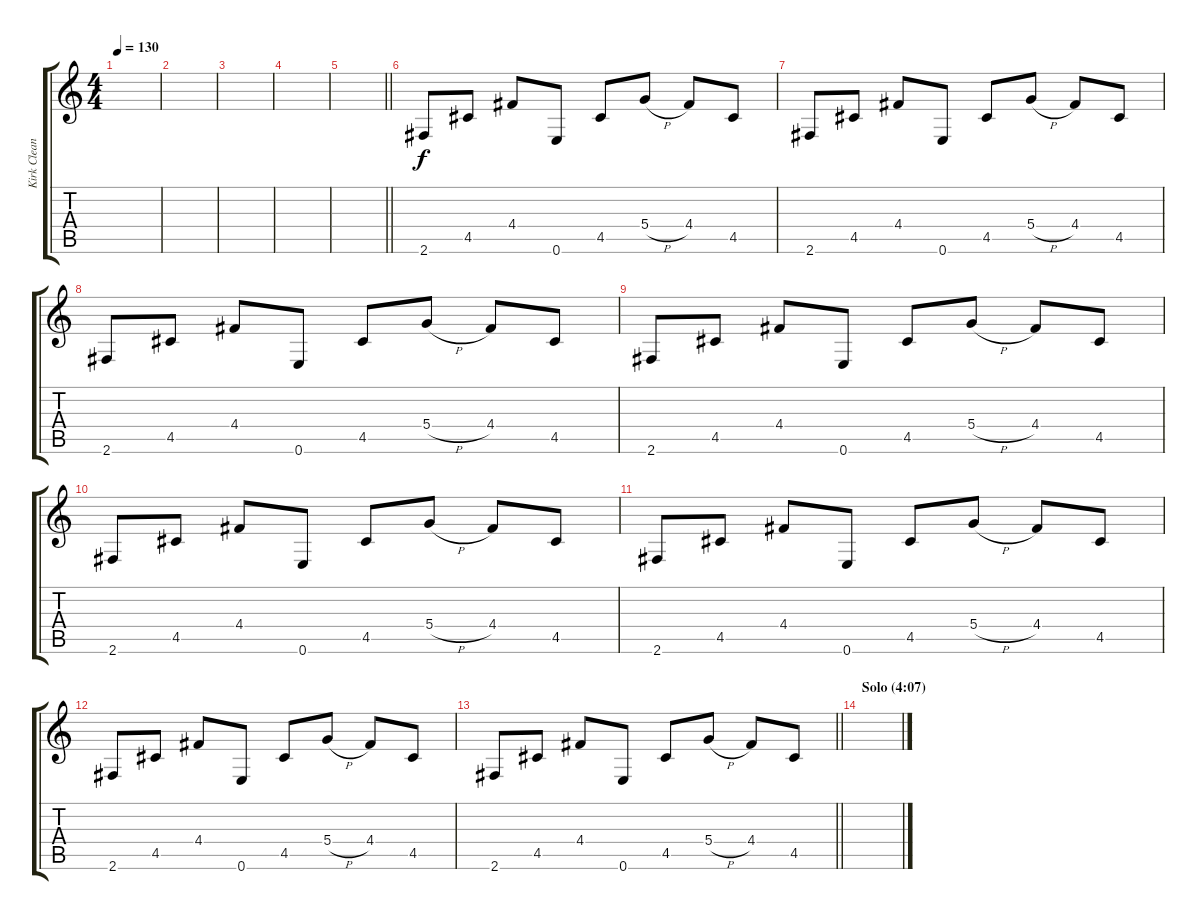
\track ("Kirk Clean" "Kirk Clean") {instrument electricguitarclean}
\staff {score tabs}
\tuning (E4 B3 G3 D3 A2 E2) {hide}
\ts (4 4)
\tempo 130
\clef g2
\ks c
|
|
|
|
\barLineRight lightlight
|
\section ("" "")
2.6.8 4.5.8 4.4.8 0.6.8 4.5.8 5.4{h}.8 4.4.8 4.5.8 |
2.6.8 4.5.8 4.4.8 0.6.8 4.5.8 5.4{h}.8 4.4.8 4.5.8 |
2.6.8 4.5.8 4.4.8 0.6.8 4.5.8 5.4{h}.8 4.4.8 4.5.8 |
2.6.8 4.5.8 4.4.8 0.6.8 4.5.8 5.4{h}.8 4.4.8 4.5.8 |
2.6.8 4.5.8 4.4.8 0.6.8 4.5.8 5.4{h}.8 4.4.8 4.5.8 |
2.6.8 4.5.8 4.4.8 0.6.8 4.5.8 5.4{h}.8 4.4.8 4.5.8 |
2.6.8 4.5.8 4.4.8 0.6.8 4.5.8 5.4{h}.8 4.4.8 4.5.8 |
\barLineRight lightlight
2.6.8 4.5.8 4.4.8 0.6.8 4.5.8 5.4{h}.8 4.4.8 4.5.8 |
\section ("" "Solo (4:07)")
